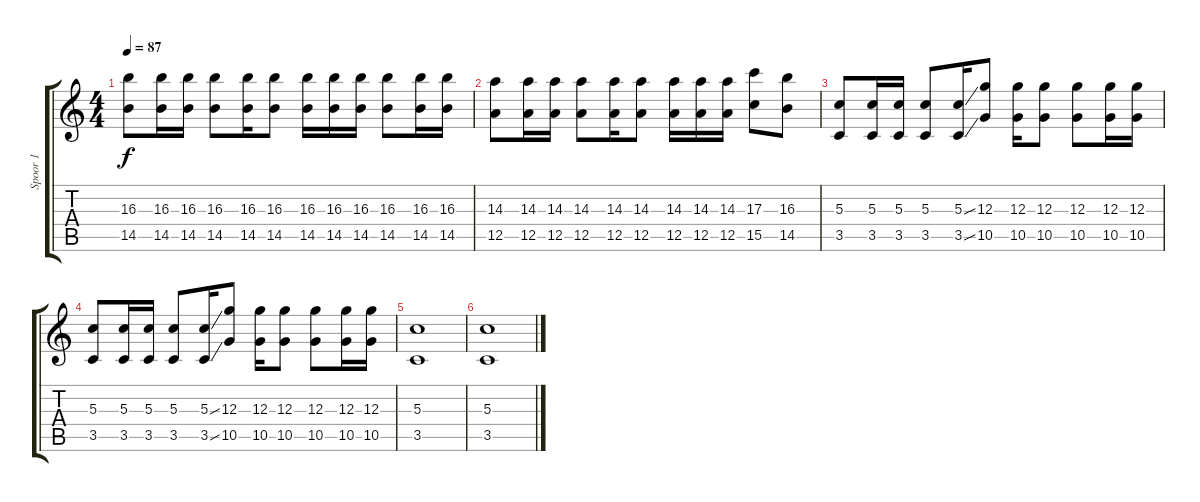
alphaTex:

\track ("Spoor 1" "Spoor 1") {instrument electricguitarclean}
\staff {score tabs}
\tuning (E4 B3 G3 D3 A2 E2) {hide}
\ts (4 4)
\tempo 87
\clef g2
\ks c
(16.3 14.5).8{dy f} (16.3 14.5).16 (16.3 14.5).16 (16.3 14.5).8 (16.3 14.5).16 (16.3 14.5).8 (16.3 14.5).16 (16.3 14.5).16 (16.3 14.5).16 (16.3 14.5).8 (16.3 14.5).16 (16.3 14.5).16 |
(14.3 12.5).8 (14.3 12.5).16 (14.3 12.5).16 (14.3 12.5).8 (14.3 12.5).16 (14.3 12.5).8 (14.3 12.5).16 (14.3 12.5).16 (14.3 12.5).16 (17.3 15.5).8 (16.3 14.5).8 |
(5.3 3.5).8 (5.3 3.5).16 (5.3 3.5).16 (5.3 3.5).8 (5.3{ss} 3.5{ss}).16 (12.3 10.5).8 (12.3 10.5).16 (12.3 10.5).8 (12.3 10.5).8 (12.3 10.5).16 (12.3 10.5).16 |
(5.3 3.5).8 (5.3 3.5).16 (5.3 3.5).16 (5.3 3.5).8 (5.3{ss} 3.5{ss}).16 (12.3 10.5).8 (12.3 10.5).16 (12.3 10.5).8 (12.3 10.5).8 (12.3 10.5).16 (12.3 10.5).16 |
(5.3 3.5).1 |
(5.3 3.5).1
